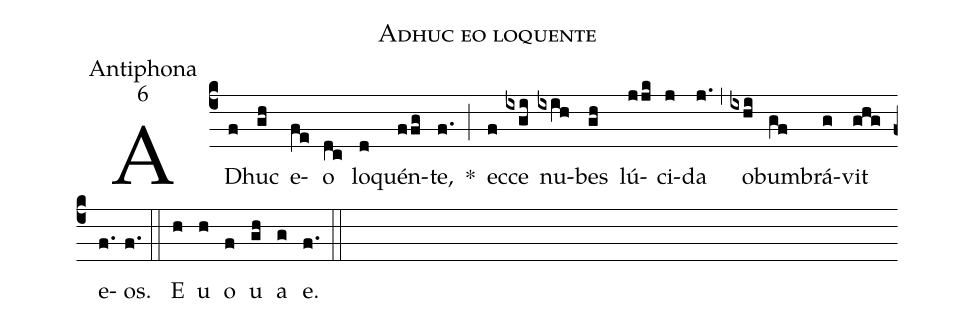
name:Adhuc eo loquente;
office-part:Antiphona;
mode:6;
%%
(c4) AD(f)huc(gh) e(fe)o(dc) lo(d)quén(ffg)te,(f.) *(;) ec(f)ce(ixgi) nu(ixih)bes(gh) lú(jjk)ci(j)da(j.) (,) o(ixhi)bum(gf)brá(g)vit(ghg) e(f.)os.(f.) (::) E(h) u(h) o(f) u(gh) a(g) e.(f.) (::)
